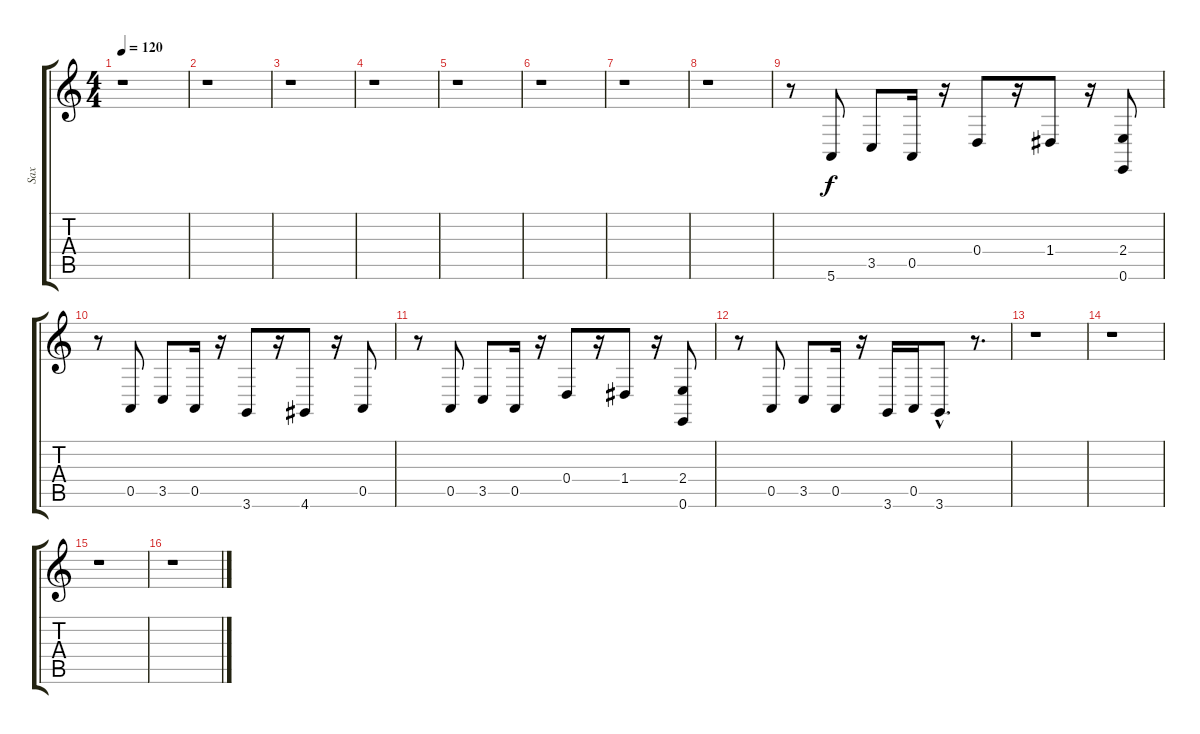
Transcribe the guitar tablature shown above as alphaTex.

\track ("Sax" "Sax") {instrument baritonesax}
\staff {score tabs}
\tuning (E4 B3 G3 D3 A2 E2) {hide}
\ts (4 4)
\tempo 120
\clef g2
\ks c
r.1{dy f} |
r.1 |
r.1 |
r.1 |
r.1 |
r.1 |
r.1 |
r.1 |
r.8 5.6.8 3.5.8 0.5.16 r.16 0.4.8 r.16 1.4.8 r.16 (2.4 0.6).8 |
r.8 0.5.8 3.5.8 0.5.16 r.16 3.6.8 r.16 4.6.8 r.16 0.5.8 |
r.8 0.5.8 3.5.8 0.5.16 r.16 0.4.8 r.16 1.4.8 r.16 (2.4 0.6).8 |
r.8 0.5.8 3.5.8 0.5.16 r.16 3.6.16 0.5.16 3.6{hac}.8{d} r.8{d} |
r.1 |
r.1 |
r.1 |
r.1
